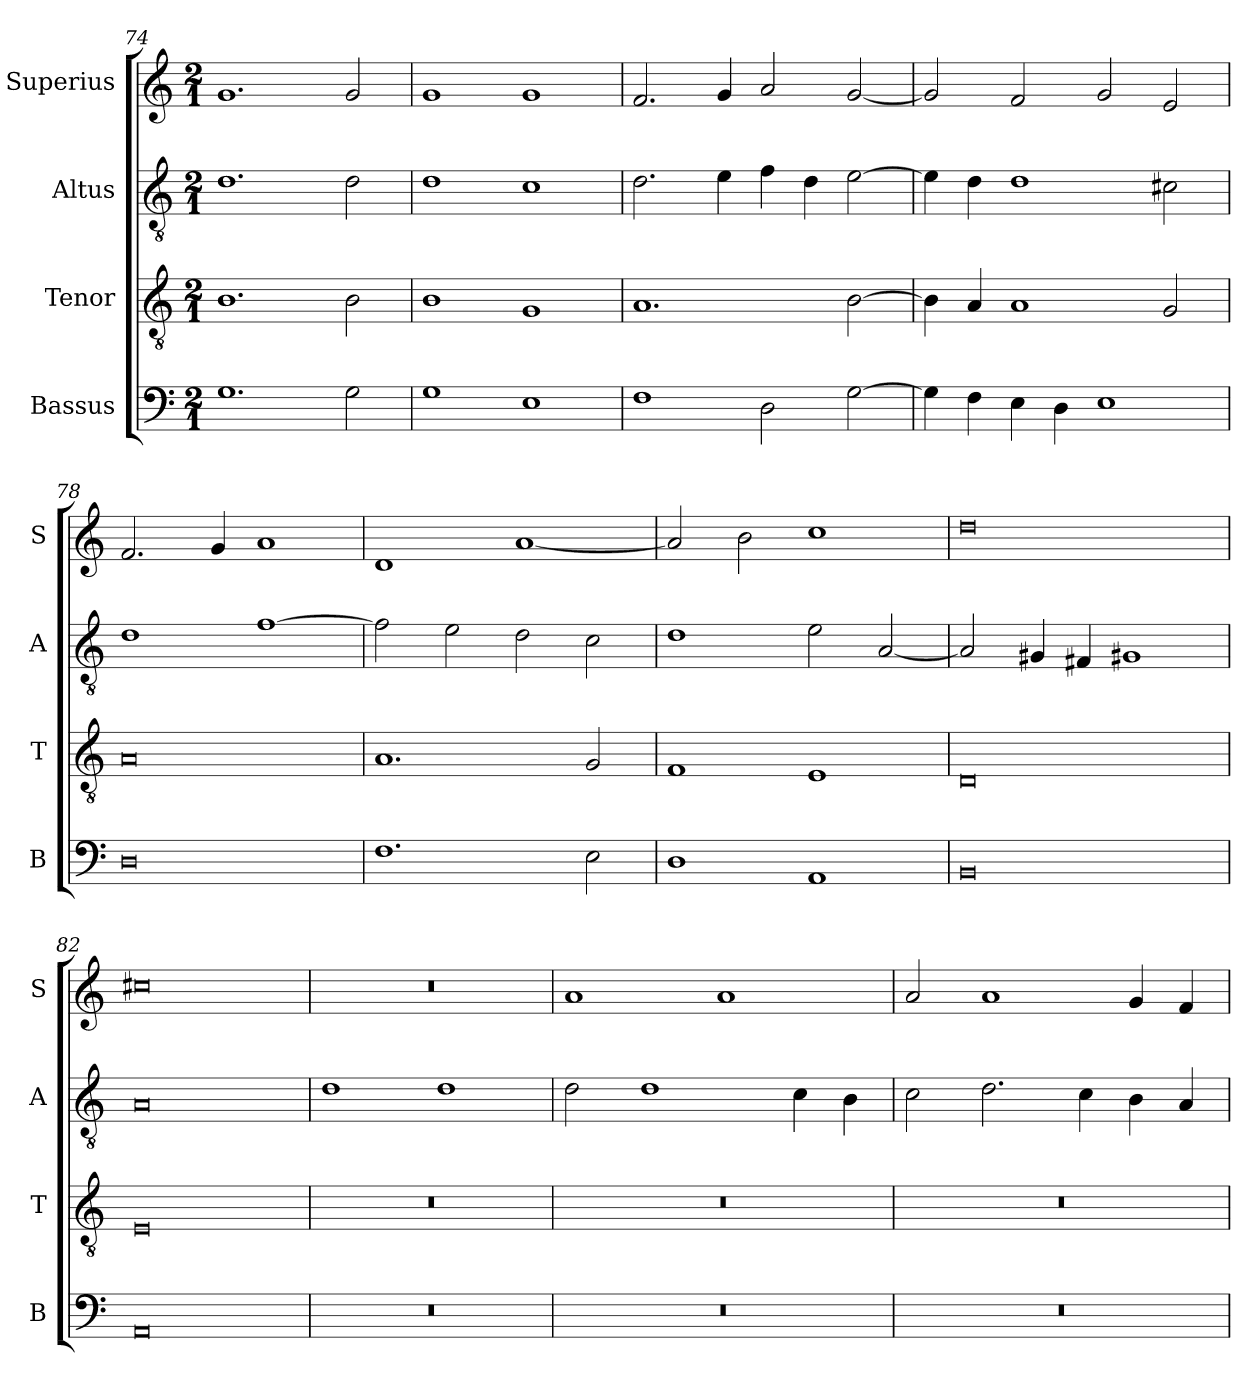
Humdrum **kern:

**kern	**kern	**kern	**kern
*part4	*part3	*part2	*part1
*staff4	*staff3	*staff2	*staff1
*I"Bassus	*I"Tenor	*I"Altus	*I"Superius
*I'B	*I'T	*I'A	*I'S
*clefF4	*clefGv2	*clefGv2	*clefG2
*k[]	*k[]	*k[]	*k[]
*a:	*a:	*a:	*a:
*M2/1	*M2/1	*M2/1	*M2/1
=74	=74	=74	=74
1.G	1.B	1.d	1.g
2G	2B	2d	2g
=75	=75	=75	=75
1G	1B	1d	1g
1E	1G	1c	1g
=76	=76	=76	=76
1F	1.A	2.d	2.f
.	.	4e	4g
2D	.	4f	2a
.	.	4d	.
[2G	[2B	[2e	[2g
=77	=77	=77	=77
4G]	4B]	4e]	2g]
4F	4A	4d	.
4E	1A	1d	2f
4D	.	.	.
1E	.	.	2g
.	2G	2c#X	2e
=78	=78	=78	=78
0D	0A	1d	2.f
.	.	.	4g
.	.	[1f	1a
=79	=79	=79	=79
1.F	1.A	2f]	1d
.	.	2e	.
.	.	2d	[1a
2E	2G	2c	.
=80	=80	=80	=80
1D	1F	1d	2a]
.	.	.	2b
1AA	1E	2e	1cc
.	.	[2A	.
=81	=81	=81	=81
0BB	0D	2A]	0dd
.	.	4G#X	.
.	.	4F#X	.
.	.	1G#X	.
=82	=82	=82	=82
0AA	0E	0A	0cc#X
=83	=83	=83	=83
0r	0r	1d	0r
.	.	1d	.
=84	=84	=84	=84
0r	0r	2d	1a
.	.	1d	.
.	.	.	1a
.	.	4c	.
.	.	4B	.
=85	=85	=85	=85
0r	0r	2c	2a
.	.	2.d	1a
.	.	4c	.
.	.	4B	4g
.	.	4A	4f
=	=	=	=
*-	*-	*-	*-
